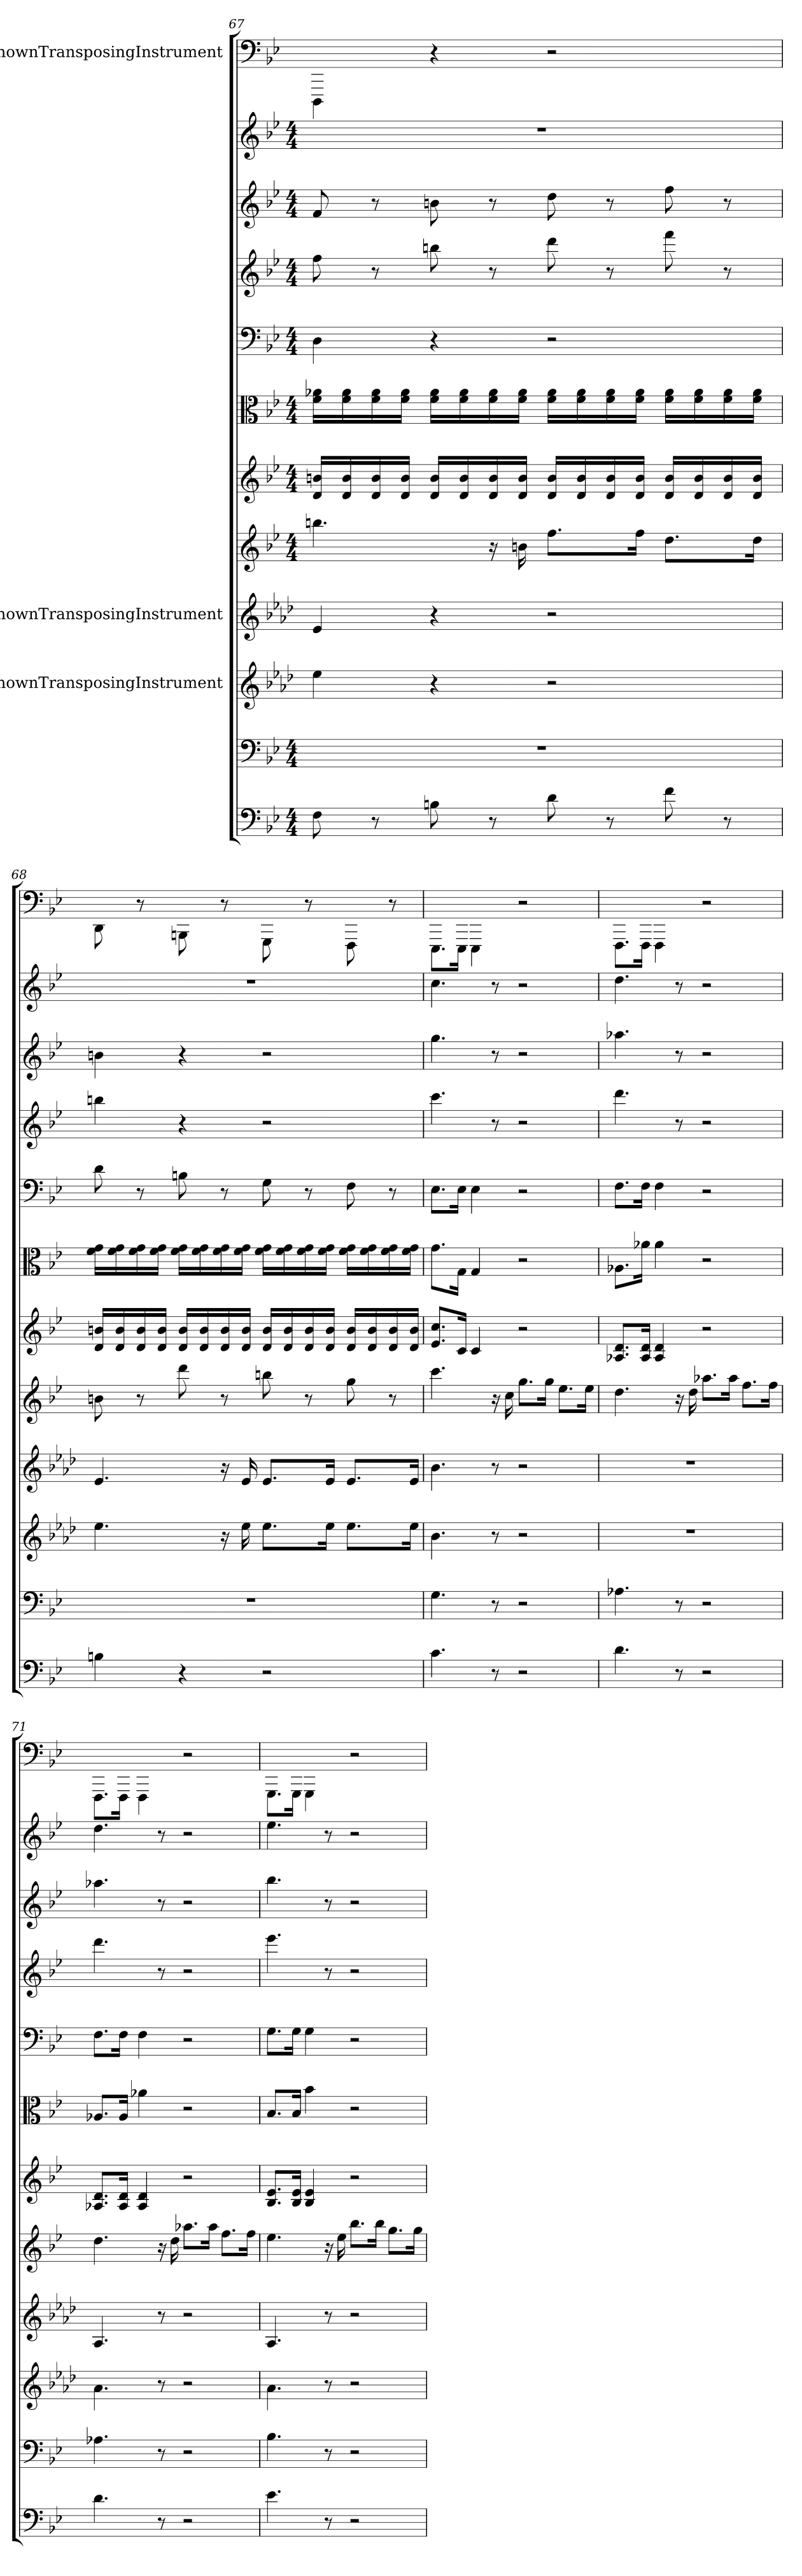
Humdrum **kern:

**kern	**kern	**kern	**kern	**kern	**kern	**kern	**kern	**kern	**kern	**kern	**kern
*part12	*part11	*part10	*part9	*part8	*part7	*part6	*part5	*part4	*part3	*part2	*part1
*staff12	*staff11	*staff10	*staff9	*staff8	*staff7	*staff6	*staff5	*staff4	*staff3	*staff2	*staff1
*	*	*I"UnknownTransposingInstrument	*I"UnknownTransposingInstrument	*	*	*	*	*	*	*	*I"UnknownTransposingInstrument
*clefF4	*clefF4	*clefG2	*clefG2	*clefG2	*clefG2	*clefC3	*clefF4	*clefG2	*clefG2	*clefG2	*clefF4
*	*	*ITrd-1c-2	*ITrd-1c-2	*	*	*	*	*	*	*	*ITrd-7c-12
*k[b-e-]	*k[b-e-]	*k[b-e-]	*k[b-e-]	*k[b-e-]	*k[b-e-]	*k[b-e-]	*k[b-e-]	*k[b-e-]	*k[b-e-]	*k[b-e-]	*k[b-e-]
*M4/4	*M4/4	*	*	*M4/4	*M4/4	*M4/4	*M4/4	*M4/4	*M4/4	*M4/4	*
=67	=67	=67	=67	=67	=67	=67	=67	=67	=67	=67	=67
8F\	1r	4ff\	4f/	4.bbn\	16d/ 16bn/LL	16f\ 16a-X\LL	4D\	8ff\	8f/	1r	4DD\
.	.	.	.	.	16d/ 16b/	16f\ 16a-\	.	.	.	.	.
8r	.	.	.	.	16d/ 16b/	16f\ 16a-\	.	8r	8r	.	.
.	.	.	.	.	16d/ 16b/JJ	16f\ 16a-\JJ	.	.	.	.	.
8Bn\	.	4r	4r	.	16d/ 16b/LL	16f\ 16a-\LL	4r	8bbn\	8bn\	.	4r
.	.	.	.	.	16d/ 16b/	16f\ 16a-\	.	.	.	.	.
8r	.	.	.	16r	16d/ 16b/	16f\ 16a-\	.	8r	8r	.	.
.	.	.	.	16bn\	16d/ 16b/JJ	16f\ 16a-\JJ	.	.	.	.	.
8d\	.	2r	2r	8.ff\L	16d/ 16b/LL	16f\ 16a-\LL	2r	8ddd\	8dd\	.	2r
.	.	.	.	.	16d/ 16b/	16f\ 16a-\	.	.	.	.	.
8r	.	.	.	.	16d/ 16b/	16f\ 16a-\	.	8r	8r	.	.
.	.	.	.	16ff\Jk	16d/ 16b/JJ	16f\ 16a-\JJ	.	.	.	.	.
8f\	.	.	.	8.dd\L	16d/ 16b/LL	16f\ 16a-\LL	.	8fff\	8ff\	.	.
.	.	.	.	.	16d/ 16b/	16f\ 16a-\	.	.	.	.	.
8r	.	.	.	.	16d/ 16b/	16f\ 16a-\	.	8r	8r	.	.
.	.	.	.	16dd\Jk	16d/ 16b/JJ	16f\ 16a-\JJ	.	.	.	.	.
=68	=68	=68	=68	=68	=68	=68	=68	=68	=68	=68	=68
4Bn\	1r	4.ff\	4.f/	8bn\	16d/ 16bn/LL	16f\ 16g\LL	8d\	4bbn\	4bn\	1r	8D\
.	.	.	.	.	16d/ 16b/	16f\ 16g\	.	.	.	.	.
.	.	.	.	8r	16d/ 16b/	16f\ 16g\	8r	.	.	.	8r
.	.	.	.	.	16d/ 16b/JJ	16f\ 16g\JJ	.	.	.	.	.
4r	.	.	.	8ddd\	16d/ 16b/LL	16f\ 16g\LL	8Bn\	4r	4r	.	8BBn\
.	.	.	.	.	16d/ 16b/	16f\ 16g\	.	.	.	.	.
.	.	16r	16r	8r	16d/ 16b/	16f\ 16g\	8r	.	.	.	8r
.	.	16ff\	16f/	.	16d/ 16b/JJ	16f\ 16g\JJ	.	.	.	.	.
2r	.	8.ff\L	8.f/L	8bbn\	16d/ 16b/LL	16f\ 16g\LL	8G\	2r	2r	.	8GG\
.	.	.	.	.	16d/ 16b/	16f\ 16g\	.	.	.	.	.
.	.	.	.	8r	16d/ 16b/	16f\ 16g\	8r	.	.	.	8r
.	.	16ff\Jk	16f/Jk	.	16d/ 16b/JJ	16f\ 16g\JJ	.	.	.	.	.
.	.	8.ff\L	8.f/L	8gg\	16d/ 16b/LL	16f\ 16g\LL	8F\	.	.	.	8FF\
.	.	.	.	.	16d/ 16b/	16f\ 16g\	.	.	.	.	.
.	.	.	.	8r	16d/ 16b/	16f\ 16g\	8r	.	.	.	8r
.	.	16ff\Jk	16f/Jk	.	16d/ 16b/JJ	16f\ 16g\JJ	.	.	.	.	.
=69	=69	=69	=69	=69	=69	=69	=69	=69	=69	=69	=69
4.c\	4.G\	4.cc\	4.cc\	4.ccc\	8.e-/ 8.cc/L	8.g\L	8.E-\L	4.ccc\	4.gg\	4.cc\	8.EE-\L
.	.	.	.	.	16c/Jk	16G\Jk	16E-\Jk	.	.	.	16EE-\Jk
.	.	.	.	.	4c/	4G/	4E-\	.	.	.	4EE-\
8r	8r	8r	8r	16r	.	.	.	8r	8r	8r	.
.	.	.	.	16cc\	.	.	.	.	.	.	.
2r	2r	2r	2r	8.gg\L	2r	2r	2r	2r	2r	2r	2r
.	.	.	.	16gg\Jk	.	.	.	.	.	.	.
.	.	.	.	8.ee-\L	.	.	.	.	.	.	.
.	.	.	.	16ee-\Jk	.	.	.	.	.	.	.
=70	=70	=70	=70	=70	=70	=70	=70	=70	=70	=70	=70
4.d\	4.A-X\	1r	1r	4.dd\	8.A-X/ 8.d/L	8.A-X\L	8.F\L	4.ddd\	4.aa-X\	4.dd\	8.FF\L
.	.	.	.	.	16A-/ 16d/Jk	16a-X\Jk	16F\Jk	.	.	.	16FF\Jk
.	.	.	.	.	4A-/ 4d/	4a-\	4F\	.	.	.	4FF\
8r	8r	.	.	16r	.	.	.	8r	8r	8r	.
.	.	.	.	16dd\	.	.	.	.	.	.	.
2r	2r	.	.	8.aa-X\L	2r	2r	2r	2r	2r	2r	2r
.	.	.	.	16aa-\Jk	.	.	.	.	.	.	.
.	.	.	.	8.ff\L	.	.	.	.	.	.	.
.	.	.	.	16ff\Jk	.	.	.	.	.	.	.
=71	=71	=71	=71	=71	=71	=71	=71	=71	=71	=71	=71
4.d\	4.A-X\	4.b-\	4.B-/	4.dd\	8.A-X/ 8.d/L	8.A-X/L	8.F\L	4.ddd\	4.aa-X\	4.dd\	8.FF\L
.	.	.	.	.	16A-/ 16d/Jk	16A-/Jk	16F\Jk	.	.	.	16FF\Jk
.	.	.	.	.	4A-/ 4d/	4a-X\	4F\	.	.	.	4FF\
8r	8r	8r	8r	16r	.	.	.	8r	8r	8r	.
.	.	.	.	16dd\	.	.	.	.	.	.	.
2r	2r	2r	2r	8.aa-X\L	2r	2r	2r	2r	2r	2r	2r
.	.	.	.	16aa-\Jk	.	.	.	.	.	.	.
.	.	.	.	8.ff\L	.	.	.	.	.	.	.
.	.	.	.	16ff\Jk	.	.	.	.	.	.	.
=72	=72	=72	=72	=72	=72	=72	=72	=72	=72	=72	=72
4.e-\	4.B-\	4.b-\	4.B-/	4.ee-\	8.B-/ 8.e-/L	8.B-/L	8.G\L	4.eee-\	4.bb-\	4.ee-\	8.GG\L
.	.	.	.	.	16B-/ 16e-/Jk	16B-/Jk	16G\Jk	.	.	.	16GG\Jk
.	.	.	.	.	4B-/ 4e-/	4b-\	4G\	.	.	.	4GG\
8r	8r	8r	8r	16r	.	.	.	8r	8r	8r	.
.	.	.	.	16ee-\	.	.	.	.	.	.	.
2r	2r	2r	2r	8.bb-\L	2r	2r	2r	2r	2r	2r	2r
.	.	.	.	16bb-\Jk	.	.	.	.	.	.	.
.	.	.	.	8.gg\L	.	.	.	.	.	.	.
.	.	.	.	16gg\Jk	.	.	.	.	.	.	.
=	=	=	=	=	=	=	=	=	=	=	=
*-	*-	*-	*-	*-	*-	*-	*-	*-	*-	*-	*-
